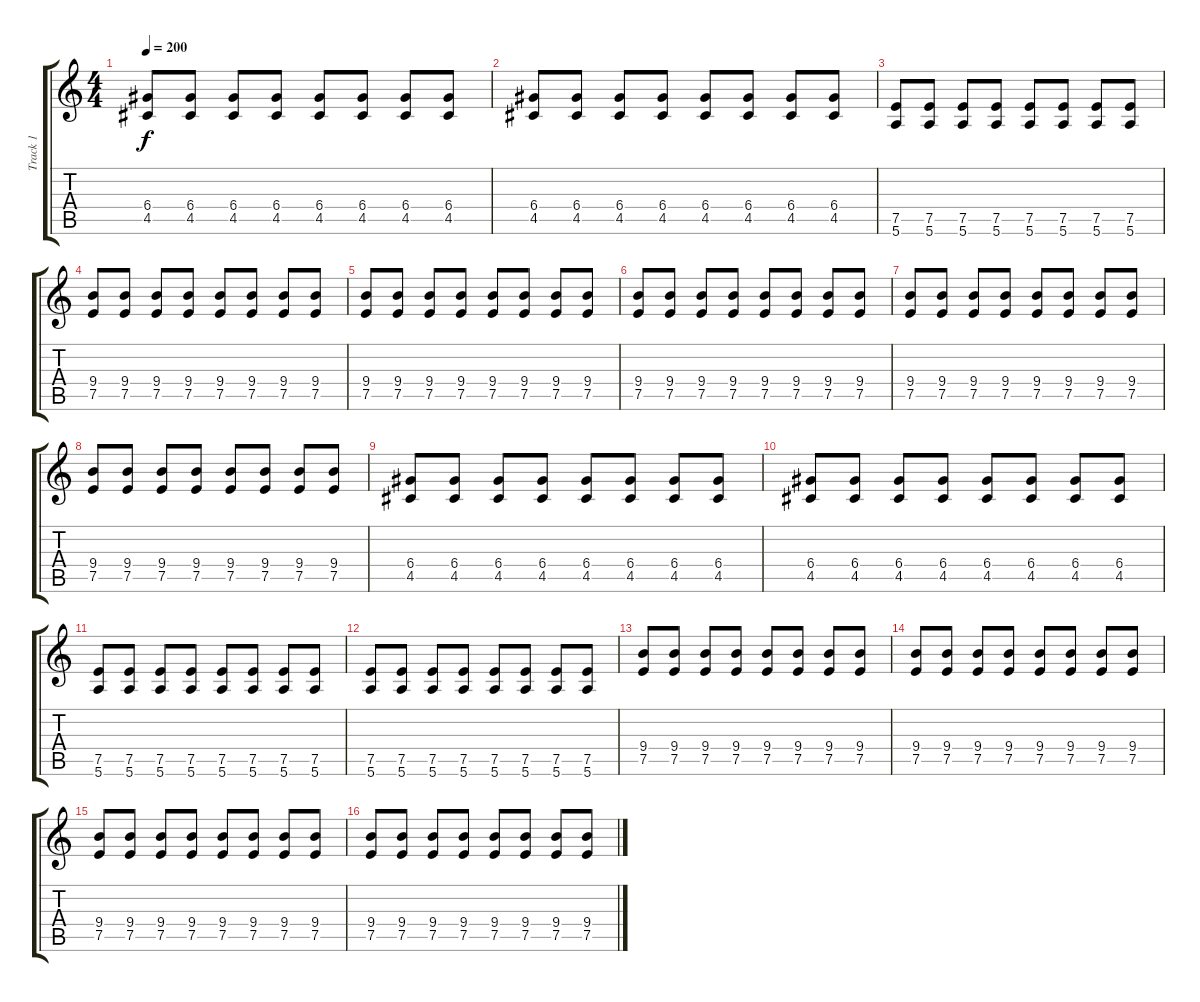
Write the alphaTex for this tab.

\track ("Track 1" "Track 1") {instrument distortionguitar}
\staff {score tabs}
\tuning (E4 B3 G3 D3 A2 E2) {hide}
\ts (4 4)
\tempo 200
\clef g2
\ks c
(6.4 4.5).8{dy f} (6.4 4.5).8 (6.4 4.5).8 (6.4 4.5).8 (6.4 4.5).8 (6.4 4.5).8 (6.4 4.5).8 (6.4 4.5).8 |
(6.4 4.5).8 (6.4 4.5).8 (6.4 4.5).8 (6.4 4.5).8 (6.4 4.5).8 (6.4 4.5).8 (6.4 4.5).8 (6.4 4.5).8 |
(7.5 5.6).8 (7.5 5.6).8 (7.5 5.6).8 (7.5 5.6).8 (7.5 5.6).8 (7.5 5.6).8 (7.5 5.6).8 (7.5 5.6).8 |
(9.4 7.5).8 (9.4 7.5).8 (9.4 7.5).8 (9.4 7.5).8 (9.4 7.5).8 (9.4 7.5).8 (9.4 7.5).8 (9.4 7.5).8 |
(9.4 7.5).8 (9.4 7.5).8 (9.4 7.5).8 (9.4 7.5).8 (9.4 7.5).8 (9.4 7.5).8 (9.4 7.5).8 (9.4 7.5).8 |
(9.4 7.5).8 (9.4 7.5).8 (9.4 7.5).8 (9.4 7.5).8 (9.4 7.5).8 (9.4 7.5).8 (9.4 7.5).8 (9.4 7.5).8 |
(9.4 7.5).8 (9.4 7.5).8 (9.4 7.5).8 (9.4 7.5).8 (9.4 7.5).8 (9.4 7.5).8 (9.4 7.5).8 (9.4 7.5).8 |
(9.4 7.5).8 (9.4 7.5).8 (9.4 7.5).8 (9.4 7.5).8 (9.4 7.5).8 (9.4 7.5).8 (9.4 7.5).8 (9.4 7.5).8 |
(6.4 4.5).8 (6.4 4.5).8 (6.4 4.5).8 (6.4 4.5).8 (6.4 4.5).8 (6.4 4.5).8 (6.4 4.5).8 (6.4 4.5).8 |
(6.4 4.5).8 (6.4 4.5).8 (6.4 4.5).8 (6.4 4.5).8 (6.4 4.5).8 (6.4 4.5).8 (6.4 4.5).8 (6.4 4.5).8 |
(7.5 5.6).8 (7.5 5.6).8 (7.5 5.6).8 (7.5 5.6).8 (7.5 5.6).8 (7.5 5.6).8 (7.5 5.6).8 (7.5 5.6).8 |
(7.5 5.6).8 (7.5 5.6).8 (7.5 5.6).8 (7.5 5.6).8 (7.5 5.6).8 (7.5 5.6).8 (7.5 5.6).8 (7.5 5.6).8 |
(9.4 7.5).8 (9.4 7.5).8 (9.4 7.5).8 (9.4 7.5).8 (9.4 7.5).8 (9.4 7.5).8 (9.4 7.5).8 (9.4 7.5).8 |
(9.4 7.5).8 (9.4 7.5).8 (9.4 7.5).8 (9.4 7.5).8 (9.4 7.5).8 (9.4 7.5).8 (9.4 7.5).8 (9.4 7.5).8 |
(9.4 7.5).8 (9.4 7.5).8 (9.4 7.5).8 (9.4 7.5).8 (9.4 7.5).8 (9.4 7.5).8 (9.4 7.5).8 (9.4 7.5).8 |
(9.4 7.5).8 (9.4 7.5).8 (9.4 7.5).8 (9.4 7.5).8 (9.4 7.5).8 (9.4 7.5).8 (9.4 7.5).8 (9.4 7.5).8
